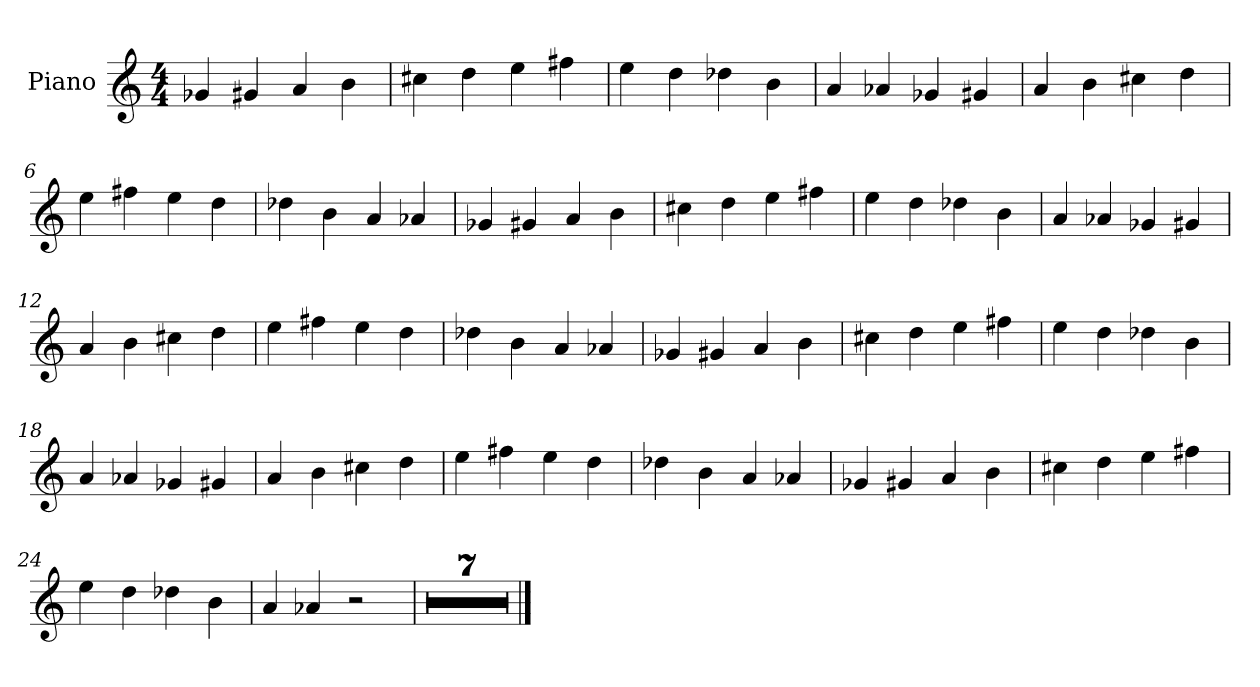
**kern
*part1
*staff1
*I"Piano
*I'Pno.
*clefG2
*k[]
*M4/4
=1
4g-X/
4g#X/
4a/
4b\
=2
4cc#X\
4dd\
4ee\
4ff#X\
=3
4ee\
4dd\
4dd-X\
4b\
=4
4a/
4a-X/
4g-X/
4g#X/
=5
4a/
4b\
4cc#X\
4dd\
=6
4ee\
4ff#X\
4ee\
4dd\
=7
4dd-X\
4b\
4a/
4a-X/
=8
4g-X/
4g#X/
4a/
4b\
!!LO:LB:g=z
=9
4cc#X\
4dd\
4ee\
4ff#X\
=10
4ee\
4dd\
4dd-X\
4b\
=11
4a/
4a-X/
4g-X/
4g#X/
=12
4a/
4b\
4cc#X\
4dd\
=13
4ee\
4ff#X\
4ee\
4dd\
=14
4dd-X\
4b\
4a/
4a-X/
=15
4g-X/
4g#X/
4a/
4b\
=16
4cc#X\
4dd\
4ee\
4ff#X\
!!LO:LB:g=z
=17
4ee\
4dd\
4dd-X\
4b\
=18
4a/
4a-X/
4g-X/
4g#X/
=19
4a/
4b\
4cc#X\
4dd\
=20
4ee\
4ff#X\
4ee\
4dd\
=21
4dd-X\
4b\
4a/
4a-X/
=22
4g-X/
4g#X/
4a/
4b\
=23
4cc#X\
4dd\
4ee\
4ff#X\
=24
4ee\
4dd\
4dd-X\
4b\
!!LO:LB:g=z
=25
4a/
4a-X/
2r
=26
1r
=27
1r
=28
1r
=29
1r
=30
1r
=31
1r
=32
1r
==
*-
